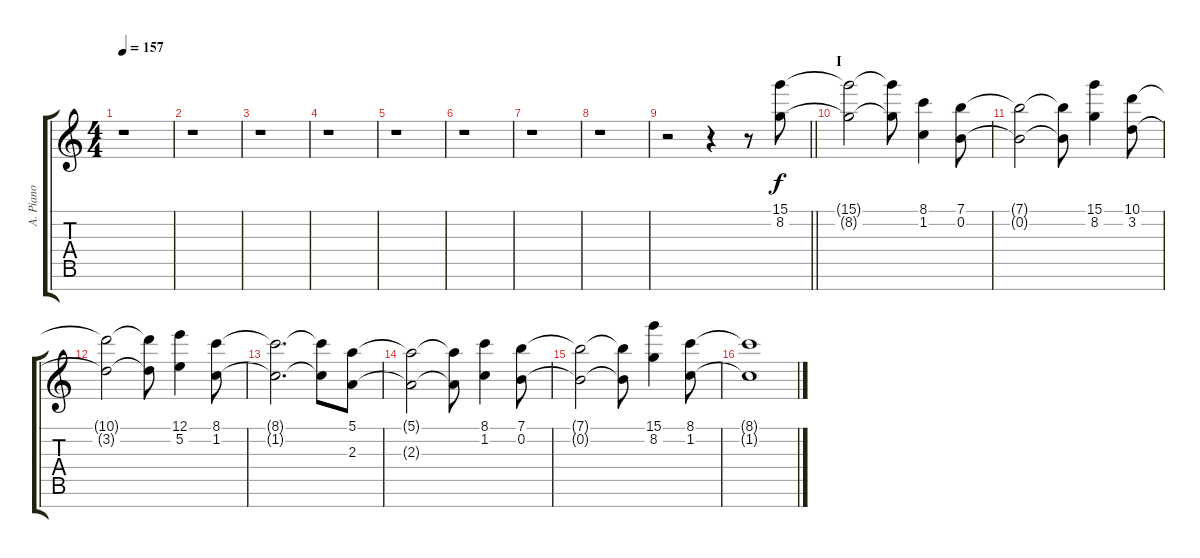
\track ("A. Piano" "A. Piano") {instrument acousticgrandpiano}
\staff {score tabs}
\tuning (E5 B4 G4 D4 A3 E3 B2) {hide}
\ts (4 4)
\tempo 157
\clef g2
\ks c
r.1{dy f} |
r.1 |
r.1 |
r.1 |
r.1 |
r.1 |
r.1 |
r.1 |
\barLineRight lightlight
r.2 r.4 r.8 (15.1 8.2).8 |
\section ("" "I")
(15.1{t} 8.2{t}).2 (15.1{t} 8.2{t}).8 (8.1 1.2).4 (7.1 0.2).8 |
(7.1{t} 0.2{t}).2 (7.1{t} 0.2{t}).8 (15.1 8.2).4 (10.1 3.2).8 |
(10.1{t} 3.2{t}).2 (10.1{t} 3.2{t}).8 (12.1 5.2).4 (8.1 1.2).8 |
(8.1{t} 1.2{t}).2{d} (8.1{t} 1.2{t}).8 (5.1 2.3).8 |
(5.1{t} 2.3{t}).2 (5.1{t} 2.3{t}).8 (8.1 1.2).4 (7.1 0.2).8 |
(7.1{t} 0.2{t}).2 (7.1{t} 0.2{t}).8 (15.1 8.2).4 (8.1 1.2).8 |
(8.1{t} 1.2{t}).1
